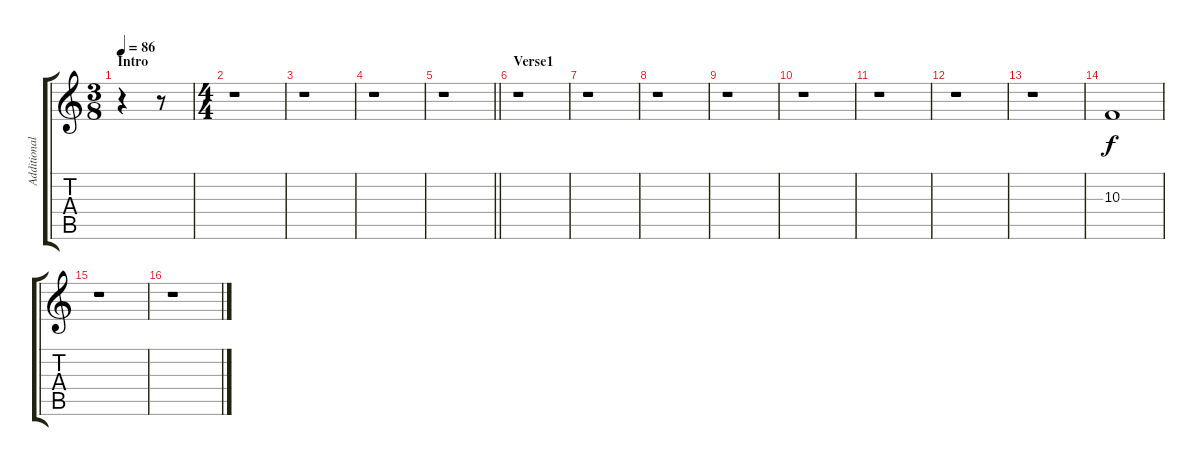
\track ("Additional Sounds" "Additional") {instrument tinklebell}
\staff {score tabs}
\tuning (E4 B3 G3 D3 A2 E2) {hide}
\ts (3 8)
\section ("" "Intro")
\tempo 86
\clef g2
\ks c
r.4{dy f instrument tinklebell} r.8 |
\ts (4 4)
r.1 |
r.1 |
r.1 |
\barLineRight lightlight
r.1 |
\section ("" "Verse1")
r.1 |
r.1 |
r.1 |
r.1 |
r.1 |
r.1 |
r.1 |
r.1 |
10.3.1 |
r.1 |
r.1
